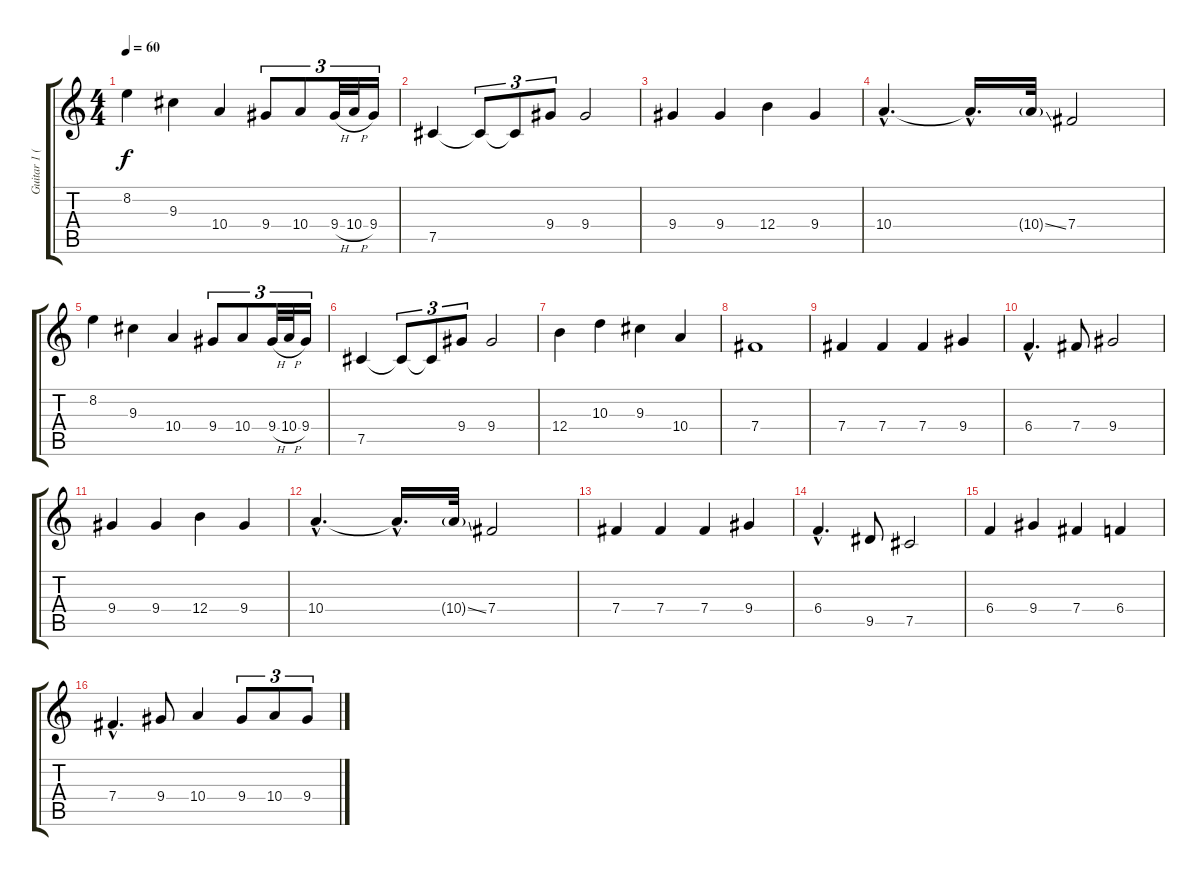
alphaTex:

\track ("Guitar 1 (Distortion)" "Guitar 1 (") {instrument distortionguitar}
\staff {score tabs}
\tuning (Db4 Ab3 E3 B2 Gb2 Db2) {hide}
\ts (4 4)
\tempo 60
\clef g2
\ks c
8.2.4{dy f instrument distortionguitar} 9.3.4 10.4.4 9.4.8{tu (3 2)} 10.4.8{tu (3 2)} 9.4{h}.32{tu (3 2)} 10.4{h}.32{tu (3 2)} 9.4.16{tu (3 2)} |
7.5.4 7.5{t}.8{tu (3 2)} 7.5{t}.8{tu (3 2)} 9.4.8{tu (3 2)} 9.4.2 |
9.4.4 9.4.4 12.4.4 9.4.4 |
10.4{hac}.4{d} 10.4{hac t}.16{d} 10.4{ss g}.32 7.4.2 |
8.2.4 9.3.4 10.4.4 9.4.8{tu (3 2)} 10.4.8{tu (3 2)} 9.4{h}.32{tu (3 2)} 10.4{h}.32{tu (3 2)} 9.4.16{tu (3 2)} |
7.5.4 7.5{t}.8{tu (3 2)} 7.5{t}.8{tu (3 2)} 9.4.8{tu (3 2)} 9.4.2 |
12.4.4 10.3.4 9.3.4 10.4.4 |
7.4.1 |
7.4.4 7.4.4 7.4.4 9.4.4 |
6.4{hac}.4{d} 7.4.8 9.4.2 |
9.4.4 9.4.4 12.4.4 9.4.4 |
10.4{hac}.4{d} 10.4{hac t}.16{d} 10.4{ss g}.32 7.4.2 |
7.4.4 7.4.4 7.4.4 9.4.4 |
6.4{hac}.4{d} 9.5.8 7.5.2 |
6.4.4 9.4.4 7.4.4 6.4.4 |
7.4{hac}.4{d} 9.4.8 10.4.4 9.4.8{tu (3 2)} 10.4.8{tu (3 2)} 9.4.8{tu (3 2)}
